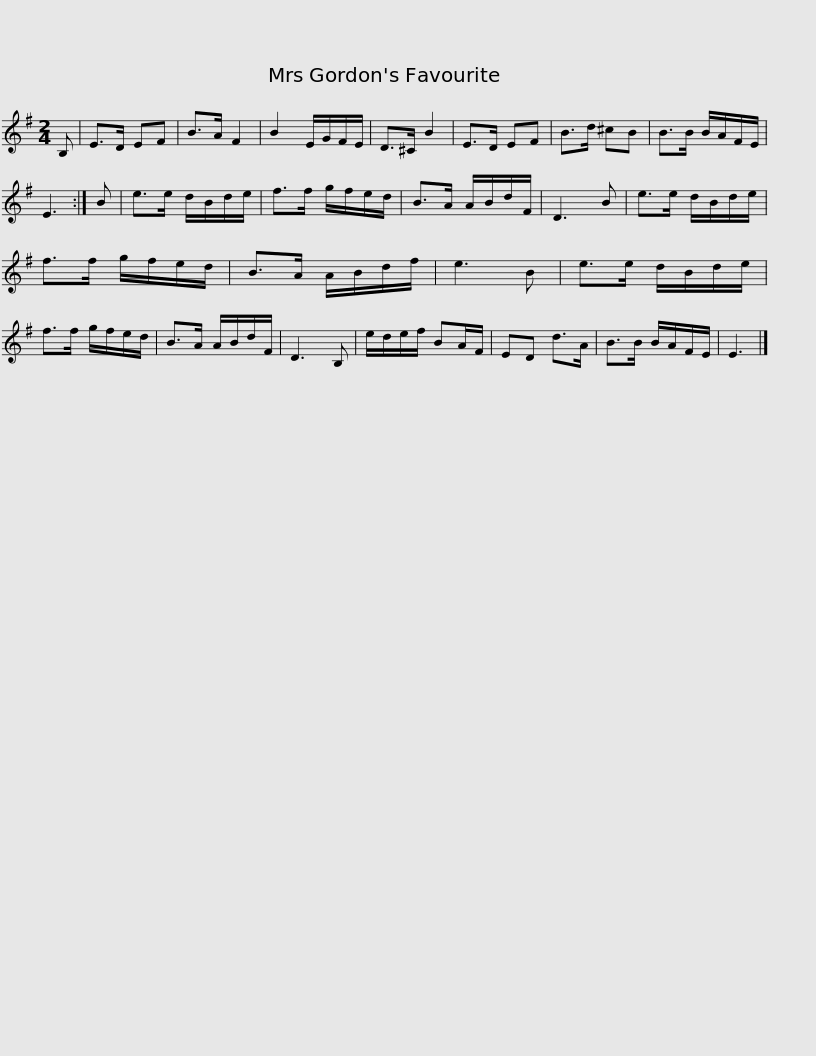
X:1
L:1/8
M:2/4
I:linebreak $
K:Emin
V:1 treble
V:1
 B, | E>D EF | B>A F2 | B2 E/G/F/E/ | D>^C B2 | %5
 E>D EF | B>d ^cB | B>B B/A/F/E/ | E3 :| B |$ %10
 e>e d/B/d/e/ | f>f g/f/e/d/ | B>A A/B/d/F/ | D3 B | e>e d/B/d/e/ | %15
 f>f g/f/e/d/ | B>A A/B/d/f/ | e3 B |$ e>e d/B/d/e/ | f>f g/f/e/d/ | %20
 B>A A/B/d/F/ | D3 B, | e/d/e/f/ BA/F/ | ED d>A | B>B B/A/F/E/ | %25
 E3 |] %26
